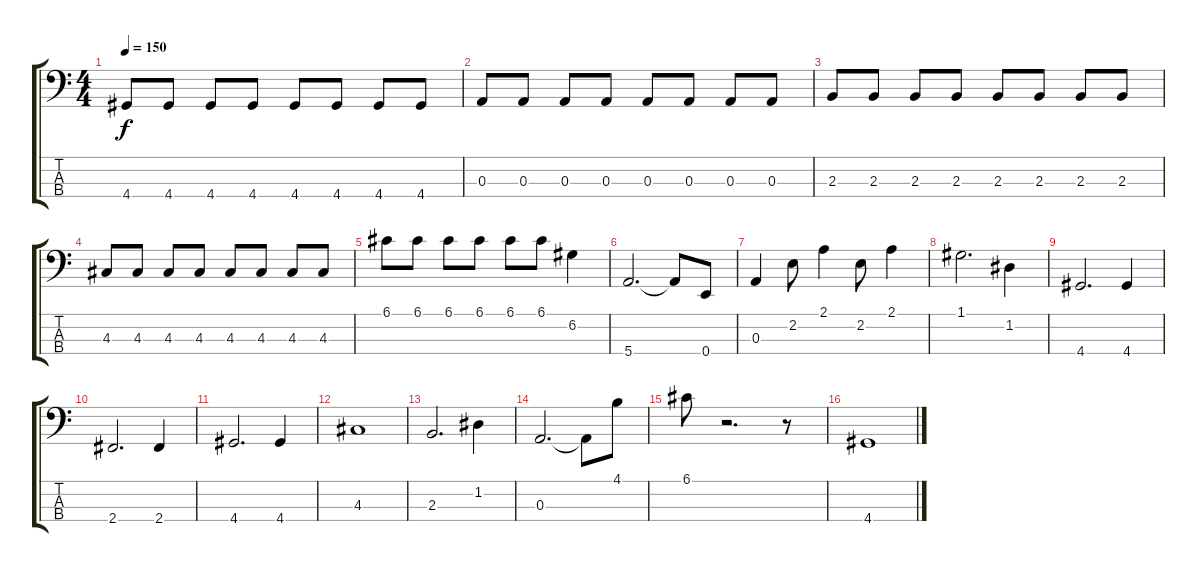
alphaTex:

\track "" {instrument electricbassfinger}
\staff {score tabs}
\tuning (G2 D2 A1 E1) {hide}
\ts (4 4)
\tempo 150
\clef f4
\ks c
4.4.8{dy f} 4.4.8 4.4.8 4.4.8 4.4.8 4.4.8 4.4.8 4.4.8 |
0.3.8 0.3.8 0.3.8 0.3.8 0.3.8 0.3.8 0.3.8 0.3.8 |
2.3.8 2.3.8 2.3.8 2.3.8 2.3.8 2.3.8 2.3.8 2.3.8 |
4.3.8 4.3.8 4.3.8 4.3.8 4.3.8 4.3.8 4.3.8 4.3.8 |
6.1.8 6.1.8 6.1.8 6.1.8 6.1.8 6.1.8 6.2.4 |
5.4.2{d} 5.4{t}.8 0.4.8 |
0.3.4 2.2.8 2.1.4 2.2.8 2.1.4 |
1.1.2{d} 1.2.4 |
4.4.2{d} 4.4.4 |
2.4.2{d} 2.4.4 |
4.4.2{d} 4.4.4 |
4.3.1 |
2.3.2{d} 1.2.4 |
0.3.2{d} 0.3{t}.8 4.1.8 |
6.1.8 r.2{d} r.8 |
4.4.1
